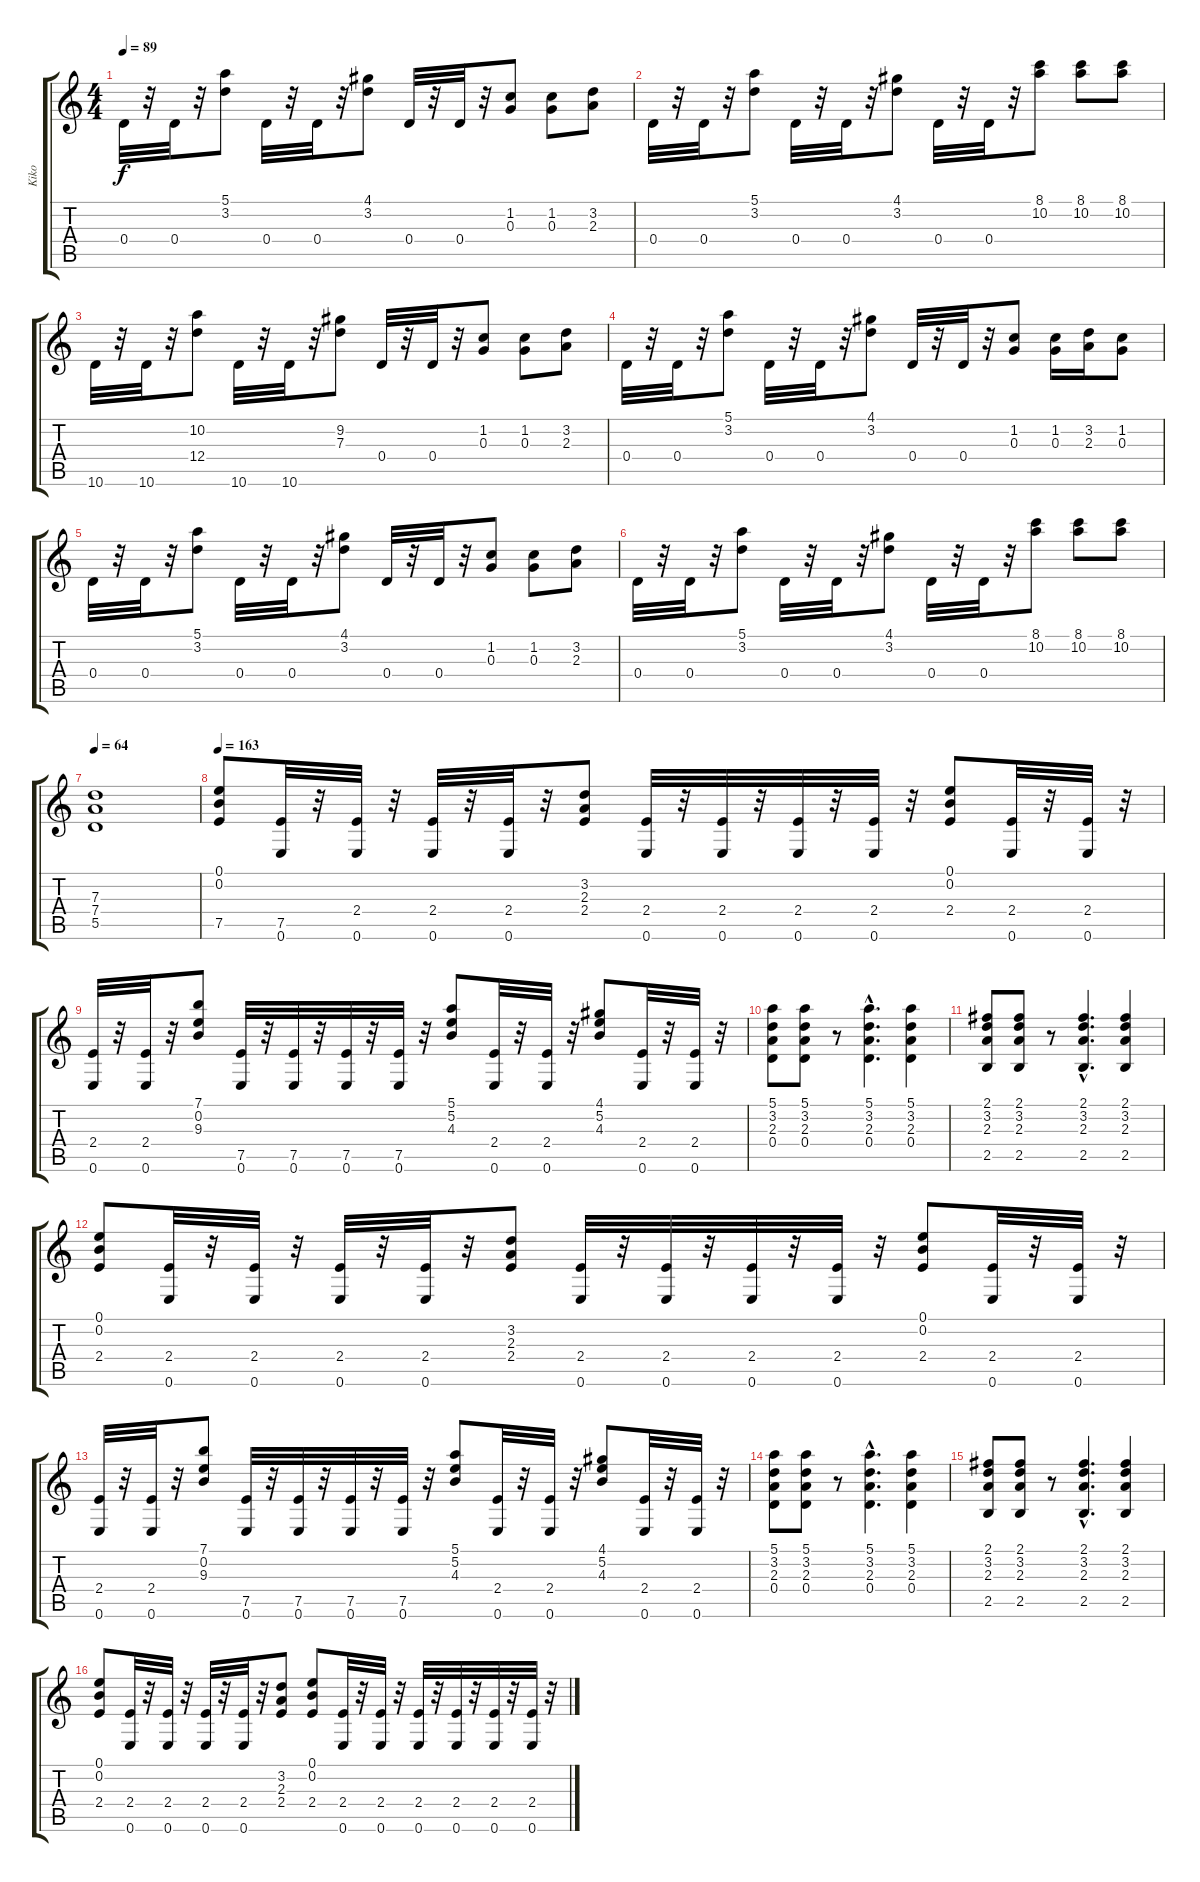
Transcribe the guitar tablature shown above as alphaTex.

\track ("Kiko" "Kiko") {instrument distortionguitar}
\staff {score tabs}
\tuning (E4 B3 G3 D3 A2 E2) {hide}
\ts (4 4)
\tempo 89
\clef g2
\ks c
0.4.32{dy f} r.32 0.4.32 r.32 (5.1 3.2).8 0.4.32 r.32 0.4.32 r.32 (4.1 3.2).8 0.4.32 r.32 0.4.32 r.32 (1.2 0.3).8 (1.2 0.3).8 (3.2 2.3).8 |
0.4.32 r.32 0.4.32 r.32 (5.1 3.2).8 0.4.32 r.32 0.4.32 r.32 (4.1 3.2).8 0.4.32 r.32 0.4.32 r.32 (8.1 10.2).8 (8.1 10.2).8 (8.1 10.2).8 |
10.6.32 r.32 10.6.32 r.32 (10.2 12.4).8 10.6.32 r.32 10.6.32 r.32 (9.2 7.3).8 0.4.32 r.32 0.4.32 r.32 (1.2 0.3).8 (1.2 0.3).8 (3.2 2.3).8 |
0.4.32 r.32 0.4.32 r.32 (5.1 3.2).8 0.4.32 r.32 0.4.32 r.32 (4.1 3.2).8 0.4.32 r.32 0.4.32 r.32 (1.2 0.3).8 (1.2 0.3).16 (3.2 2.3).16 (1.2 0.3).8 |
0.4.32 r.32 0.4.32 r.32 (5.1 3.2).8 0.4.32 r.32 0.4.32 r.32 (4.1 3.2).8 0.4.32 r.32 0.4.32 r.32 (1.2 0.3).8 (1.2 0.3).8 (3.2 2.3).8 |
0.4.32 r.32 0.4.32 r.32 (5.1 3.2).8 0.4.32 r.32 0.4.32 r.32 (4.1 3.2).8 0.4.32 r.32 0.4.32 r.32 (8.1 10.2).8 (8.1 10.2).8 (8.1 10.2).8 |
\tempo 64
(7.3 7.4 5.5).1 |
\tempo 163
(0.1 0.2 7.5).8 (7.5 0.6).32 r.32 (2.4 0.6).32 r.32 (2.4 0.6).32 r.32 (2.4 0.6).32 r.32 (3.2 2.3 2.4).8 (2.4 0.6).32 r.32 (2.4 0.6).32 r.32 (2.4 0.6).32 r.32 (2.4 0.6).32 r.32 (0.1 0.2 2.4).8 (2.4 0.6).32 r.32 (2.4 0.6).32 r.32 |
(2.4 0.6).32 r.32 (2.4 0.6).32 r.32 (7.1 0.2 9.3).8 (7.5 0.6).32 r.32 (7.5 0.6).32 r.32 (7.5 0.6).32 r.32 (7.5 0.6).32 r.32 (5.1 5.2 4.3).8 (2.4 0.6).32 r.32 (2.4 0.6).32 r.32 (4.1 5.2 4.3).8 (2.4 0.6).32 r.32 (2.4 0.6).32 r.32 |
(5.1 3.2 2.3 0.4).8 (5.1 3.2 2.3 0.4).8 r.8 (5.1{hac} 3.2{hac} 2.3{hac} 0.4{hac}).4{d} (5.1 3.2 2.3 0.4).4 |
(2.1 3.2 2.3 2.5).8 (2.1 3.2 2.3 2.5).8 r.8 (2.1{hac} 3.2{hac} 2.3{hac} 2.5{hac}).4{d} (2.1 3.2 2.3 2.5).4 |
(0.1 0.2 2.4).8 (2.4 0.6).32 r.32 (2.4 0.6).32 r.32 (2.4 0.6).32 r.32 (2.4 0.6).32 r.32 (3.2 2.3 2.4).8 (2.4 0.6).32 r.32 (2.4 0.6).32 r.32 (2.4 0.6).32 r.32 (2.4 0.6).32 r.32 (0.1 0.2 2.4).8 (2.4 0.6).32 r.32 (2.4 0.6).32 r.32 |
(2.4 0.6).32 r.32 (2.4 0.6).32 r.32 (7.1 0.2 9.3).8 (7.5 0.6).32 r.32 (7.5 0.6).32 r.32 (7.5 0.6).32 r.32 (7.5 0.6).32 r.32 (5.1 5.2 4.3).8 (2.4 0.6).32 r.32 (2.4 0.6).32 r.32 (4.1 5.2 4.3).8 (2.4 0.6).32 r.32 (2.4 0.6).32 r.32 |
(5.1 3.2 2.3 0.4).8 (5.1 3.2 2.3 0.4).8 r.8 (5.1{hac} 3.2{hac} 2.3{hac} 0.4{hac}).4{d} (5.1 3.2 2.3 0.4).4 |
(2.1 3.2 2.3 2.5).8 (2.1 3.2 2.3 2.5).8 r.8 (2.1{hac} 3.2{hac} 2.3{hac} 2.5{hac}).4{d} (2.1 3.2 2.3 2.5).4 |
(0.1 0.2 2.4).8 (2.4 0.6).32 r.32 (2.4 0.6).32 r.32 (2.4 0.6).32 r.32 (2.4 0.6).32 r.32 (3.2 2.3 2.4).8 (0.1 0.2 2.4).8 (2.4 0.6).32 r.32 (2.4 0.6).32 r.32 (2.4 0.6).32 r.32 (2.4 0.6).32 r.32 (2.4 0.6).32 r.32 (2.4 0.6).32 r.32
